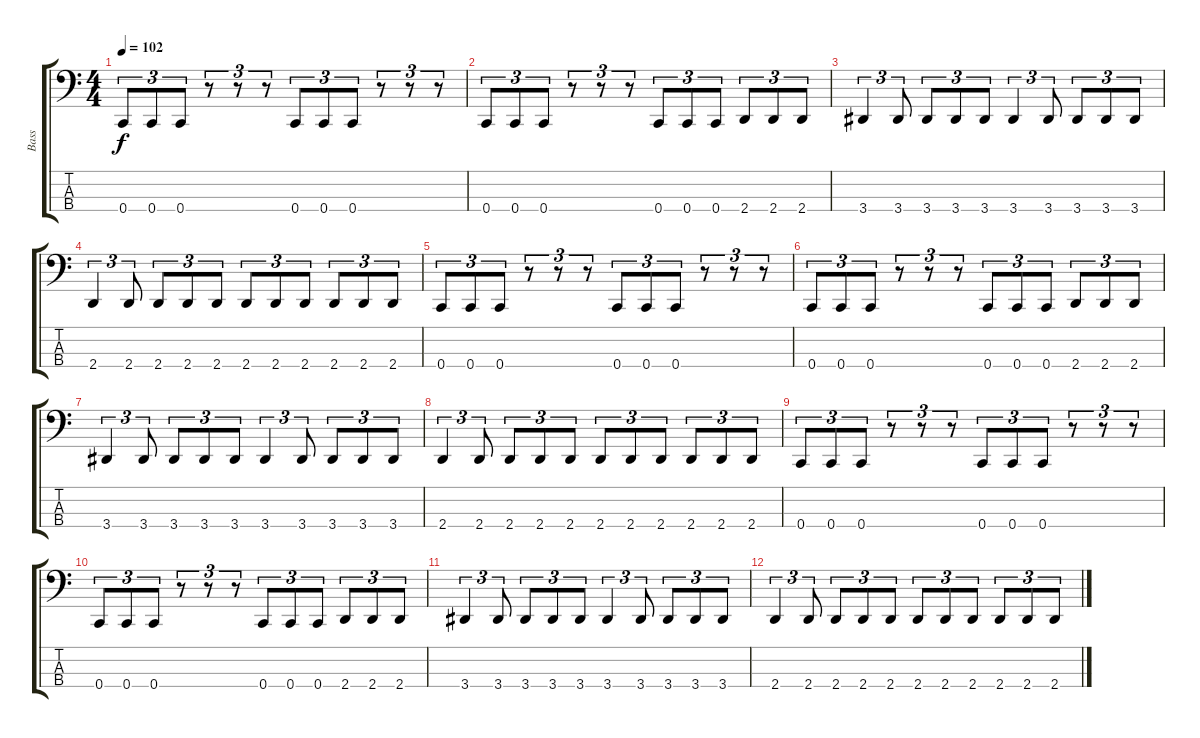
\track ("Bass" "Bass") {instrument electricbassfinger}
\staff {score tabs}
\tuning (Eb2 Bb1 F1 C1) {hide}
\ts (4 4)
\tempo 102
\clef f4
\ks c
0.4.8{tu (3 2) dy f} 0.4.8{tu (3 2)} 0.4.8{tu (3 2)} r.8{tu (3 2)} r.8{tu (3 2)} r.8{tu (3 2)} 0.4.8{tu (3 2)} 0.4.8{tu (3 2)} 0.4.8{tu (3 2)} r.8{tu (3 2)} r.8{tu (3 2)} r.8{tu (3 2)} |
0.4.8{tu (3 2)} 0.4.8{tu (3 2)} 0.4.8{tu (3 2)} r.8{tu (3 2)} r.8{tu (3 2)} r.8{tu (3 2)} 0.4.8{tu (3 2)} 0.4.8{tu (3 2)} 0.4.8{tu (3 2)} 2.4.8{tu (3 2)} 2.4.8{tu (3 2)} 2.4.8{tu (3 2)} |
3.4.4{tu (3 2)} 3.4.8{tu (3 2)} 3.4.8{tu (3 2)} 3.4.8{tu (3 2)} 3.4.8{tu (3 2)} 3.4.4{tu (3 2)} 3.4.8{tu (3 2)} 3.4.8{tu (3 2)} 3.4.8{tu (3 2)} 3.4.8{tu (3 2)} |
2.4.4{tu (3 2)} 2.4.8{tu (3 2)} 2.4.8{tu (3 2)} 2.4.8{tu (3 2)} 2.4.8{tu (3 2)} 2.4.8{tu (3 2)} 2.4.8{tu (3 2)} 2.4.8{tu (3 2)} 2.4.8{tu (3 2)} 2.4.8{tu (3 2)} 2.4.8{tu (3 2)} |
0.4.8{tu (3 2) volume 14} 0.4.8{tu (3 2)} 0.4.8{tu (3 2)} r.8{tu (3 2)} r.8{tu (3 2)} r.8{tu (3 2)} 0.4.8{tu (3 2)} 0.4.8{tu (3 2)} 0.4.8{tu (3 2)} r.8{tu (3 2)} r.8{tu (3 2)} r.8{tu (3 2)} |
0.4.8{tu (3 2) volume 12} 0.4.8{tu (3 2)} 0.4.8{tu (3 2)} r.8{tu (3 2)} r.8{tu (3 2)} r.8{tu (3 2)} 0.4.8{tu (3 2)} 0.4.8{tu (3 2)} 0.4.8{tu (3 2)} 2.4.8{tu (3 2)} 2.4.8{tu (3 2)} 2.4.8{tu (3 2)} |
3.4.4{tu (3 2) volume 10} 3.4.8{tu (3 2)} 3.4.8{tu (3 2)} 3.4.8{tu (3 2)} 3.4.8{tu (3 2)} 3.4.4{tu (3 2)} 3.4.8{tu (3 2)} 3.4.8{tu (3 2)} 3.4.8{tu (3 2)} 3.4.8{tu (3 2)} |
2.4.4{tu (3 2) volume 8} 2.4.8{tu (3 2)} 2.4.8{tu (3 2)} 2.4.8{tu (3 2)} 2.4.8{tu (3 2)} 2.4.8{tu (3 2)} 2.4.8{tu (3 2)} 2.4.8{tu (3 2)} 2.4.8{tu (3 2)} 2.4.8{tu (3 2)} 2.4.8{tu (3 2)} |
0.4.8{tu (3 2) volume 6} 0.4.8{tu (3 2)} 0.4.8{tu (3 2)} r.8{tu (3 2)} r.8{tu (3 2)} r.8{tu (3 2)} 0.4.8{tu (3 2)} 0.4.8{tu (3 2)} 0.4.8{tu (3 2)} r.8{tu (3 2)} r.8{tu (3 2)} r.8{tu (3 2)} |
0.4.8{tu (3 2) volume 4} 0.4.8{tu (3 2)} 0.4.8{tu (3 2)} r.8{tu (3 2)} r.8{tu (3 2)} r.8{tu (3 2)} 0.4.8{tu (3 2)} 0.4.8{tu (3 2)} 0.4.8{tu (3 2)} 2.4.8{tu (3 2)} 2.4.8{tu (3 2)} 2.4.8{tu (3 2)} |
3.4.4{tu (3 2) volume 0} 3.4.8{tu (3 2)} 3.4.8{tu (3 2)} 3.4.8{tu (3 2)} 3.4.8{tu (3 2)} 3.4.4{tu (3 2)} 3.4.8{tu (3 2)} 3.4.8{tu (3 2)} 3.4.8{tu (3 2)} 3.4.8{tu (3 2)} |
2.4.4{tu (3 2)} 2.4.8{tu (3 2)} 2.4.8{tu (3 2)} 2.4.8{tu (3 2)} 2.4.8{tu (3 2)} 2.4.8{tu (3 2)} 2.4.8{tu (3 2)} 2.4.8{tu (3 2)} 2.4.8{tu (3 2)} 2.4.8{tu (3 2)} 2.4.8{tu (3 2)}
